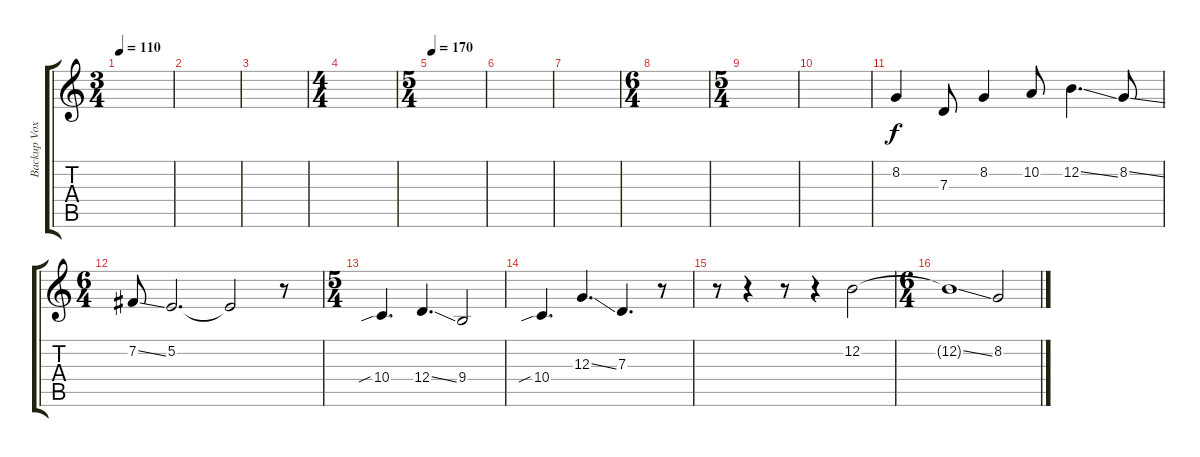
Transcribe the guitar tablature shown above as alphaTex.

\track ("Backup Vox 1" "Backup Vox") {instrument flute}
\staff {score tabs}
\tuning (E4 B3 G3 D3 A2 E2) {hide}
\ts (3 4)
\tempo 110
\clef g2
\ks c
|
|
|
\ts (4 4)
|
\ts (5 4)
\tempo 170
|
|
|
\ts (6 4)
|
\ts (5 4)
|
|
8.2.4{volume 8} 7.3.8 8.2.4 10.2.8 12.2{ss}.4{d} 8.2{ss}.8 |
\ts (6 4)
7.2{ss}.8 5.2.2{d} 5.2{t}.2 r.8 |
\ts (5 4)
10.4{sib}.4{d} 12.4{ss}.4{d} 9.4.2 |
10.4{sib}.4{d} 12.3{ss}.4{d} 7.3.4{d} r.8 |
r.8 r.4 r.8 r.4 12.2.2 |
\ts (6 4)
12.2{ss t}.1 8.2.2
